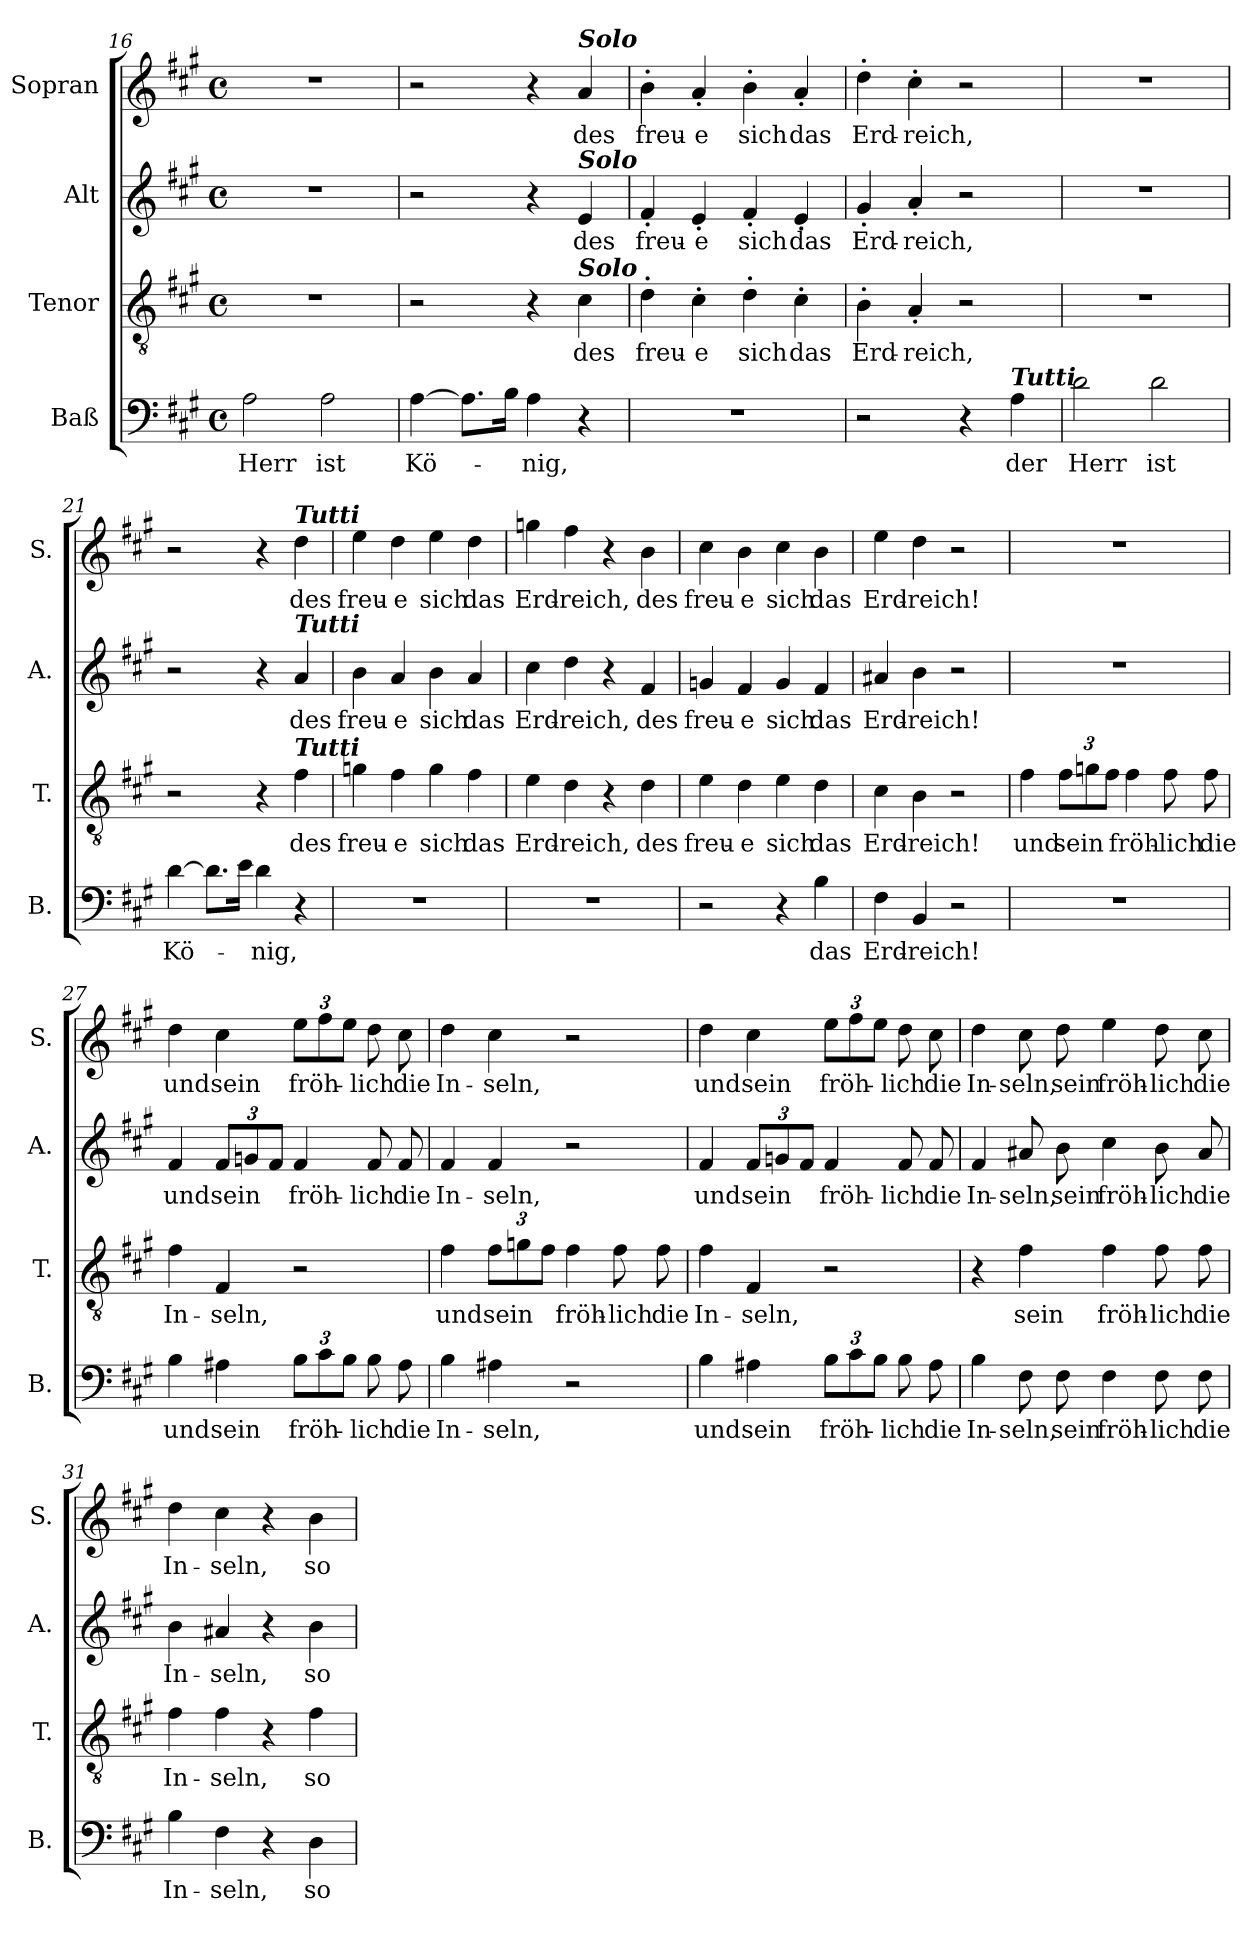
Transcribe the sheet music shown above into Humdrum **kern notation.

**kern	**text	**kern	**text	**kern	**text	**kern	**text
*part4	*part4	*part3	*part3	*part2	*part2	*part1	*part1
*staff4	*staff4	*staff3	*staff3	*staff2	*staff2	*staff1	*staff1
*I"Baß	*	*I"Tenor	*	*I"Alt	*	*I"Sopran	*
*I'B.	*	*I'T.	*	*I'A.	*	*I'S.	*
*clefF4	*	*clefGv2	*	*clefG2	*	*clefG2	*
*k[f#c#g#]	*	*k[f#c#g#]	*	*k[f#c#g#]	*	*k[f#c#g#]	*
*A:	*	*A:	*	*A:	*	*A:	*
*M4/4	*	*M4/4	*	*M4/4	*	*M4/4	*
*met(c)	*	*met(c)	*	*met(c)	*	*met(c)	*
=16	=16	=16	=16	=16	=16	=16	=16
!	!LO:LY:b	!	!	!	!	!	!
2A\	Herr	1r	.	1r	.	1r	.
!	!LO:LY:b	!	!	!	!	!	!
2A\	ist	.	.	.	.	.	.
=17	=17	=17	=17	=17	=17	=17	=17
!	!LO:LY:b	!	!	!	!	!	!
[4A\	Kö-	2r	.	2r	.	2r	.
8.A\L]	.	.	.	.	.	.	.
16B\Jk	.	.	.	.	.	.	.
!	!LO:LY:b	!	!	!	!	!	!
4A\	-nig,	4r	.	4r	.	4r	.
!	!	!	!	!	!	!LO:TX:a:Bi:t=Solo	!
!	!	!	!	!LO:TX:a:Bi:t=Solo	!	!	!
!	!	!LO:TX:a:Bi:t=Solo	!	!	!	!	!
!	!	!	!LO:LY:b	!	!LO:LY:b	!	!LO:LY:b
4r	.	4c#\	des	4e/	des	4a/	des
=18	=18	=18	=18	=18	=18	=18	=18
!	!	!	!LO:LY:b	!	!LO:LY:b	!	!LO:LY:b
1r	.	4d'>\	freu-	4f#'</	freu-	4b'>\	freu-
!	!	!	!LO:LY:b	!	!LO:LY:b	!	!LO:LY:b
.	.	4c#'>\	-e	4e'</	-e	4a'</	-e
!	!	!	!LO:LY:b	!	!LO:LY:b	!	!LO:LY:b
.	.	4d'>\	sich	4f#'</	sich	4b'>\	sich
!	!	!	!LO:LY:b	!	!LO:LY:b	!	!LO:LY:b
.	.	4c#'>\	das	4e'</	das	4a'</	das
=19	=19	=19	=19	=19	=19	=19	=19
!	!	!	!LO:LY:b	!	!LO:LY:b	!	!LO:LY:b
2r	.	4B'>\	Erd-	4g#'</	Erd-	4dd'>\	Erd-
!	!	!	!LO:LY:b	!	!LO:LY:b	!	!LO:LY:b
.	.	4A'</	-reich,	4a'</	-reich,	4cc#'>\	-reich,
4r	.	2r	.	2r	.	2r	.
!LO:TX:a:Bi:t=Tutti	!	!	!	!	!	!	!
!	!LO:LY:b	!	!	!	!	!	!
4A\	der	.	.	.	.	.	.
!!LO:LB:g=z
=20	=20	=20	=20	=20	=20	=20	=20
!	!LO:LY:b	!	!	!	!	!	!
2d\	Herr	1r	.	1r	.	1r	.
!	!LO:LY:b	!	!	!	!	!	!
2d\	ist	.	.	.	.	.	.
=21	=21	=21	=21	=21	=21	=21	=21
!	!LO:LY:b	!	!	!	!	!	!
[4d\	Kö-	2r	.	2r	.	2r	.
8.d\L]	.	.	.	.	.	.	.
16e\Jk	.	.	.	.	.	.	.
!	!LO:LY:b	!	!	!	!	!	!
4d\	-nig,	4r	.	4r	.	4r	.
!	!	!	!	!	!	!LO:TX:a:Bi:t=Tutti	!
!	!	!	!	!LO:TX:a:Bi:t=Tutti	!	!	!
!	!	!LO:TX:a:Bi:t=Tutti	!	!	!	!	!
!	!	!	!LO:LY:b	!	!LO:LY:b	!	!LO:LY:b
4r	.	4f#\	des	4a/	des	4dd\	des
=22	=22	=22	=22	=22	=22	=22	=22
!	!	!	!LO:LY:b	!	!LO:LY:b	!	!LO:LY:b
1r	.	4gn\	freu-	4b\	freu-	4ee\	freu-
!	!	!	!LO:LY:b	!	!LO:LY:b	!	!LO:LY:b
.	.	4f#\	-e	4a/	-e	4dd\	-e
!	!	!	!LO:LY:b	!	!LO:LY:b	!	!LO:LY:b
.	.	4g\	sich	4b\	sich	4ee\	sich
!	!	!	!LO:LY:b	!	!LO:LY:b	!	!LO:LY:b
.	.	4f#\	das	4a/	das	4dd\	das
=23	=23	=23	=23	=23	=23	=23	=23
!	!	!	!LO:LY:b	!	!LO:LY:b	!	!LO:LY:b
1r	.	4e\	Erd-	4cc#\	Erd-	4ggn\	Erd-
!	!	!	!LO:LY:b	!	!LO:LY:b	!	!LO:LY:b
.	.	4d\	-reich,	4dd\	-reich,	4ff#\	-reich,
.	.	4r	.	4r	.	4r	.
!	!	!	!LO:LY:b	!	!LO:LY:b	!	!LO:LY:b
.	.	4d\	des	4f#/	des	4b\	des
=24	=24	=24	=24	=24	=24	=24	=24
!	!	!	!LO:LY:b	!	!LO:LY:b	!	!LO:LY:b
2r	.	4e\	freu-	4gn/	freu-	4cc#\	freu-
!	!	!	!LO:LY:b	!	!LO:LY:b	!	!LO:LY:b
.	.	4d\	-e	4f#/	-e	4b\	-e
!	!	!	!LO:LY:b	!	!LO:LY:b	!	!LO:LY:b
4r	.	4e\	sich	4g/	sich	4cc#\	sich
!	!LO:LY:b	!	!LO:LY:b	!	!LO:LY:b	!	!LO:LY:b
4B\	das	4d\	das	4f#/	das	4b\	das
!!LO:LB:g=z
=25	=25	=25	=25	=25	=25	=25	=25
!	!LO:LY:b	!	!LO:LY:b	!	!LO:LY:b	!	!LO:LY:b
4F#\	Erd-	4c#\	Erd-	4a#X/	Erd-	4ee\	Erd-
!	!LO:LY:b	!	!LO:LY:b	!	!LO:LY:b	!	!LO:LY:b
4BB/	-reich!	4B\	-reich!	4b\	-reich!	4dd\	-reich!
2r	.	2r	.	2r	.	2r	.
=26	=26	=26	=26	=26	=26	=26	=26
!	!	!	!LO:LY:b	!	!	!	!
1r	.	4f#\	und	1r	.	1r	.
*	*	*Xbrackettup	*	*	*	*	*
!	!	!	!LO:LY:b	!	!	!	!
.	.	12f#\L	sein	.	.	.	.
.	.	12gn\	.	.	.	.	.
.	.	12f#\J	.	.	.	.	.
!	!	!	!LO:LY:b	!	!	!	!
.	.	4f#\	fröh-	.	.	.	.
!	!	!	!LO:LY:b	!	!	!	!
.	.	8f#\	-lich	.	.	.	.
!	!	!	!LO:LY:b	!	!	!	!
.	.	8f#\	die	.	.	.	.
=27	=27	=27	=27	=27	=27	=27	=27
!	!LO:LY:b	!	!LO:LY:b	!	!LO:LY:b	!	!LO:LY:b
4B\	und	4f#\	In-	4f#/	und	4dd\	und
!	!LO:LY:b	!	!LO:LY:b	!	!	!	!
*	*	*	*	*Xbrackettup	*	*	*
!	!	!	!	!	!LO:LY:b	!	!LO:LY:b
4A#X\	sein	4F#/	-seln,	12f#/L	sein	4cc#\	sein
.	.	.	.	12gn/	.	.	.
.	.	.	.	12f#/J	.	.	.
*Xbrackettup	*	*	*	*	*	*	*
!	!LO:LY:b	!	!	!	!LO:LY:b	!	!
*	*	*	*	*	*	*Xbrackettup	*
!	!	!	!	!	!	!	!LO:LY:b
12B\L	fröh-	2r	.	4f#/	fröh-	12ee\L	fröh-
12c#\	.	.	.	.	.	12ff#\	.
12B\J	.	.	.	.	.	12ee\J	.
!	!LO:LY:b	!	!	!	!LO:LY:b	!	!LO:LY:b
8B\	-lich	.	.	8f#/	-lich	8dd\	-lich
!	!LO:LY:b	!	!	!	!LO:LY:b	!	!LO:LY:b
8A#\	die	.	.	8f#/	die	8cc#\	die
=28	=28	=28	=28	=28	=28	=28	=28
!	!LO:LY:b	!	!LO:LY:b	!	!LO:LY:b	!	!LO:LY:b
4B\	In-	4f#\	und	4f#/	In-	4dd\	In-
!	!LO:LY:b	!	!LO:LY:b	!	!LO:LY:b	!	!LO:LY:b
4A#X\	-seln,	12f#\L	sein	4f#/	-seln,	4cc#\	-seln,
.	.	12gn\	.	.	.	.	.
.	.	12f#\J	.	.	.	.	.
!	!	!	!LO:LY:b	!	!	!	!
2r	.	4f#\	fröh-	2r	.	2r	.
!	!	!	!LO:LY:b	!	!	!	!
.	.	8f#\	-lich	.	.	.	.
!	!	!	!LO:LY:b	!	!	!	!
.	.	8f#\	die	.	.	.	.
!!LO:PB:g=z
=29	=29	=29	=29	=29	=29	=29	=29
!	!LO:LY:b	!	!LO:LY:b	!	!LO:LY:b	!	!LO:LY:b
4B\	und	4f#\	In-	4f#/	und	4dd\	und
!	!LO:LY:b	!	!LO:LY:b	!	!LO:LY:b	!	!LO:LY:b
4A#X\	sein	4F#/	-seln,	12f#/L	sein	4cc#\	sein
.	.	.	.	12gn/	.	.	.
.	.	.	.	12f#/J	.	.	.
!	!LO:LY:b	!	!	!	!LO:LY:b	!	!LO:LY:b
12B\L	fröh-	2r	.	4f#/	fröh-	12ee\L	fröh-
12c#\	.	.	.	.	.	12ff#\	.
12B\J	.	.	.	.	.	12ee\J	.
!	!LO:LY:b	!	!	!	!LO:LY:b	!	!LO:LY:b
8B\	-lich	.	.	8f#/	-lich	8dd\	-lich
!	!LO:LY:b	!	!	!	!LO:LY:b	!	!LO:LY:b
8A#\	die	.	.	8f#/	die	8cc#\	die
=30	=30	=30	=30	=30	=30	=30	=30
!	!LO:LY:b	!	!	!	!LO:LY:b	!	!LO:LY:b
4B\	In-	4r	.	4f#/	In-	4dd\	In-
!	!LO:LY:b	!	!LO:LY:b	!	!LO:LY:b	!	!LO:LY:b
8F#\	-seln,	4f#\	sein	8a#X/	-seln,	8cc#\	-seln,
!	!LO:LY:b	!	!	!	!LO:LY:b	!	!LO:LY:b
8F#\	sein	.	.	8b\	sein	8dd\	sein
!	!LO:LY:b	!	!LO:LY:b	!	!LO:LY:b	!	!LO:LY:b
4F#\	fröh-	4f#\	fröh-	4cc#\	fröh-	4ee\	fröh-
!	!LO:LY:b	!	!LO:LY:b	!	!LO:LY:b	!	!LO:LY:b
8F#\	-lich	8f#\	-lich	8b\	-lich	8dd\	-lich
!	!LO:LY:b	!	!LO:LY:b	!	!LO:LY:b	!	!LO:LY:b
8F#\	die	8f#\	die	8a#/	die	8cc#\	die
=31	=31	=31	=31	=31	=31	=31	=31
!	!LO:LY:b	!	!LO:LY:b	!	!LO:LY:b	!	!LO:LY:b
4B\	In-	4f#\	In-	4b\	In-	4dd\	In-
!	!LO:LY:b	!	!LO:LY:b	!	!LO:LY:b	!	!LO:LY:b
4F#\	-seln,	4f#\	-seln,	4a#X/	-seln,	4cc#\	-seln,
4r	.	4r	.	4r	.	4r	.
!	!LO:LY:b	!	!LO:LY:b	!	!LO:LY:b	!	!LO:LY:b
4D\	so	4f#\	so	4b\	so	4b\	so
=	=	=	=	=	=	=	=
*-	*-	*-	*-	*-	*-	*-	*-
